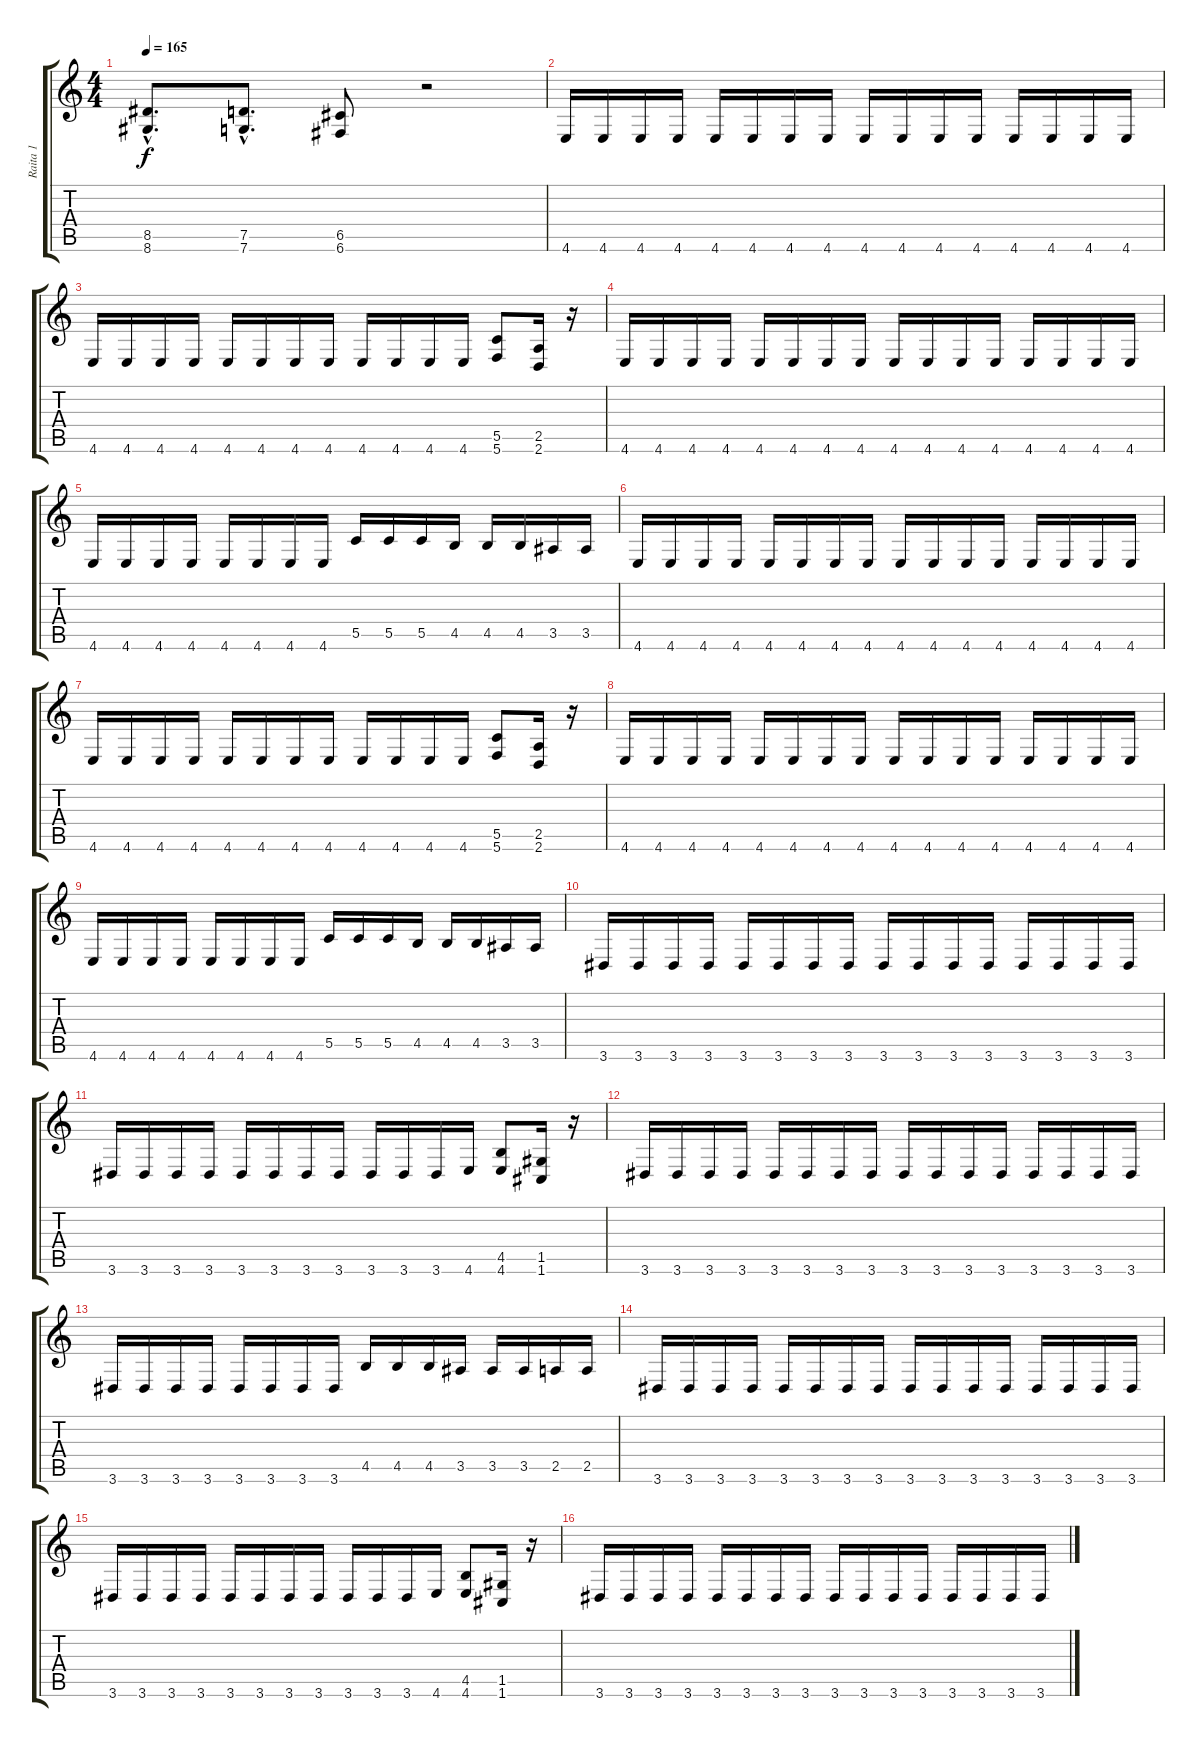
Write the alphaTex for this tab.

\track ("Raita 1" "Raita 1") {instrument distortionguitar}
\staff {score tabs}
\tuning (D4 A3 F3 C3 G2 C2) {hide}
\ts (4 4)
\tempo 165
\clef g2
\ks c
(8.5{hac} 8.6{hac}).8{d dy f} (7.5{hac} 7.6{hac}).8{d} (6.5 6.6).8 r.2 |
4.6.16 4.6.16 4.6.16 4.6.16 4.6.16 4.6.16 4.6.16 4.6.16 4.6.16 4.6.16 4.6.16 4.6.16 4.6.16 4.6.16 4.6.16 4.6.16 |
4.6.16 4.6.16 4.6.16 4.6.16 4.6.16 4.6.16 4.6.16 4.6.16 4.6.16 4.6.16 4.6.16 4.6.16 (5.5 5.6).8 (2.5 2.6).16 r.16 |
4.6.16 4.6.16 4.6.16 4.6.16 4.6.16 4.6.16 4.6.16 4.6.16 4.6.16 4.6.16 4.6.16 4.6.16 4.6.16 4.6.16 4.6.16 4.6.16 |
4.6.16 4.6.16 4.6.16 4.6.16 4.6.16 4.6.16 4.6.16 4.6.16 5.5.16 5.5.16 5.5.16 4.5.16 4.5.16 4.5.16 3.5.16 3.5.16 |
4.6.16 4.6.16 4.6.16 4.6.16 4.6.16 4.6.16 4.6.16 4.6.16 4.6.16 4.6.16 4.6.16 4.6.16 4.6.16 4.6.16 4.6.16 4.6.16 |
4.6.16 4.6.16 4.6.16 4.6.16 4.6.16 4.6.16 4.6.16 4.6.16 4.6.16 4.6.16 4.6.16 4.6.16 (5.5 5.6).8 (2.5 2.6).16 r.16 |
4.6.16 4.6.16 4.6.16 4.6.16 4.6.16 4.6.16 4.6.16 4.6.16 4.6.16 4.6.16 4.6.16 4.6.16 4.6.16 4.6.16 4.6.16 4.6.16 |
4.6.16 4.6.16 4.6.16 4.6.16 4.6.16 4.6.16 4.6.16 4.6.16 5.5.16 5.5.16 5.5.16 4.5.16 4.5.16 4.5.16 3.5.16 3.5.16 |
3.6.16 3.6.16 3.6.16 3.6.16 3.6.16 3.6.16 3.6.16 3.6.16 3.6.16 3.6.16 3.6.16 3.6.16 3.6.16 3.6.16 3.6.16 3.6.16 |
3.6.16 3.6.16 3.6.16 3.6.16 3.6.16 3.6.16 3.6.16 3.6.16 3.6.16 3.6.16 3.6.16 4.6.16 (4.5 4.6).8 (1.5 1.6).16 r.16 |
3.6.16 3.6.16 3.6.16 3.6.16 3.6.16 3.6.16 3.6.16 3.6.16 3.6.16 3.6.16 3.6.16 3.6.16 3.6.16 3.6.16 3.6.16 3.6.16 |
3.6.16 3.6.16 3.6.16 3.6.16 3.6.16 3.6.16 3.6.16 3.6.16 4.5.16 4.5.16 4.5.16 3.5.16 3.5.16 3.5.16 2.5.16 2.5.16 |
3.6.16 3.6.16 3.6.16 3.6.16 3.6.16 3.6.16 3.6.16 3.6.16 3.6.16 3.6.16 3.6.16 3.6.16 3.6.16 3.6.16 3.6.16 3.6.16 |
3.6.16 3.6.16 3.6.16 3.6.16 3.6.16 3.6.16 3.6.16 3.6.16 3.6.16 3.6.16 3.6.16 4.6.16 (4.5 4.6).8 (1.5 1.6).16 r.16 |
3.6.16 3.6.16 3.6.16 3.6.16 3.6.16 3.6.16 3.6.16 3.6.16 3.6.16 3.6.16 3.6.16 3.6.16 3.6.16 3.6.16 3.6.16 3.6.16
